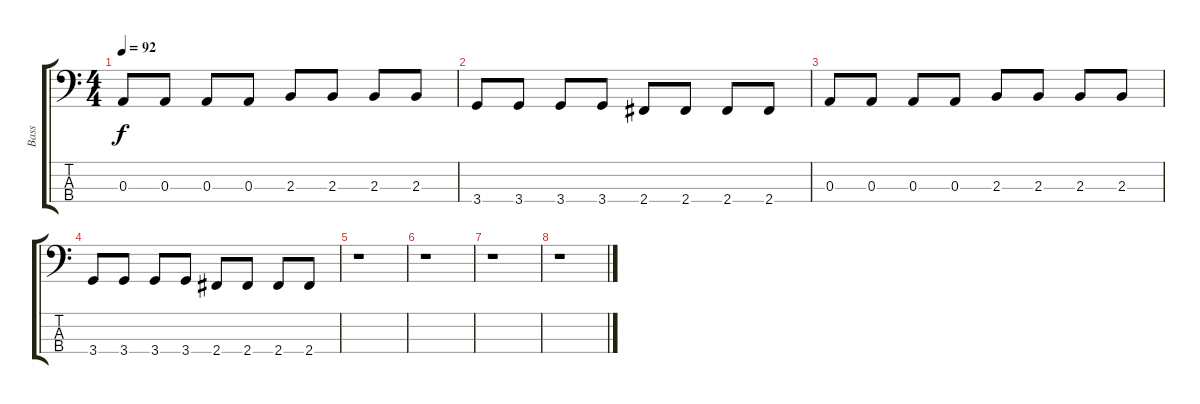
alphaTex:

\track ("Bass" "Bass") {instrument electricbassfinger}
\staff {score tabs}
\tuning (G2 D2 A1 E1) {hide}
\ts (4 4)
\tempo 92
\clef f4
\ks c
0.3.8{dy f} 0.3.8 0.3.8 0.3.8 2.3.8 2.3.8 2.3.8 2.3.8 |
3.4.8 3.4.8 3.4.8 3.4.8 2.4.8 2.4.8 2.4.8 2.4.8 |
0.3.8 0.3.8 0.3.8 0.3.8 2.3.8 2.3.8 2.3.8 2.3.8 |
3.4.8 3.4.8 3.4.8 3.4.8 2.4.8 2.4.8 2.4.8 2.4.8 |
r.1 |
r.1 |
r.1 |
r.1
